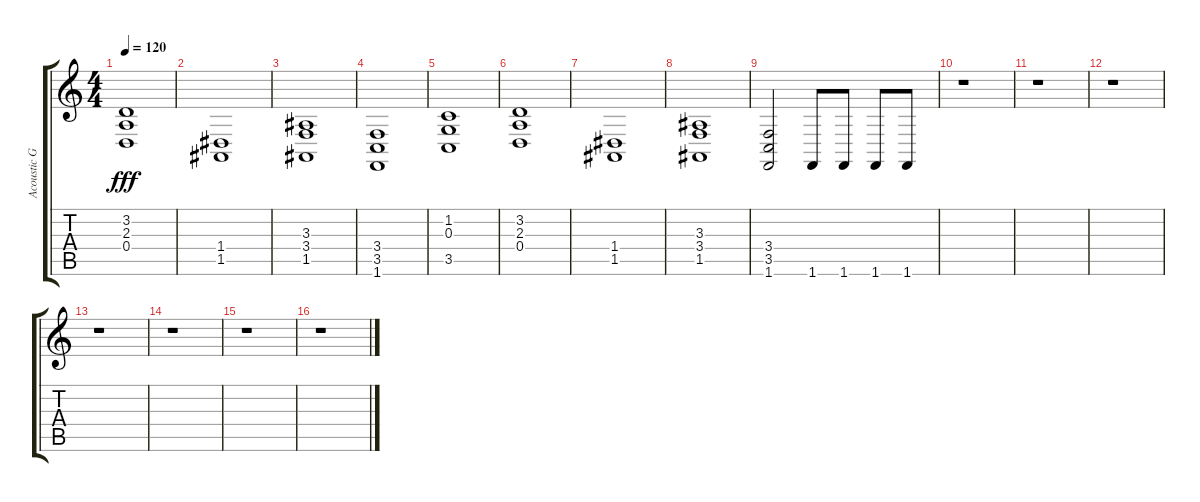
\track ("Acoustic Grand Piano" "Acoustic G") {instrument acousticgrandpiano}
\staff {score tabs}
\tuning (E4 B3 G3 D3 A2 E2) {hide}
\ts (4 4)
\tempo 120
\clef g2
\ks c
(3.2 2.3 0.4).1{dy fff} |
(1.4 1.5).1 |
(3.3 3.4 1.5).1 |
(3.4 3.5 1.6).1 |
(1.2 0.3 3.5).1 |
(3.2 2.3 0.4).1 |
(1.4 1.5).1 |
(3.3 3.4 1.5).1 |
(3.4 3.5 1.6).2 1.6.8 1.6.8 1.6.8 1.6.8 |
r.1 |
r.1 |
r.1 |
r.1 |
r.1 |
r.1 |
r.1
